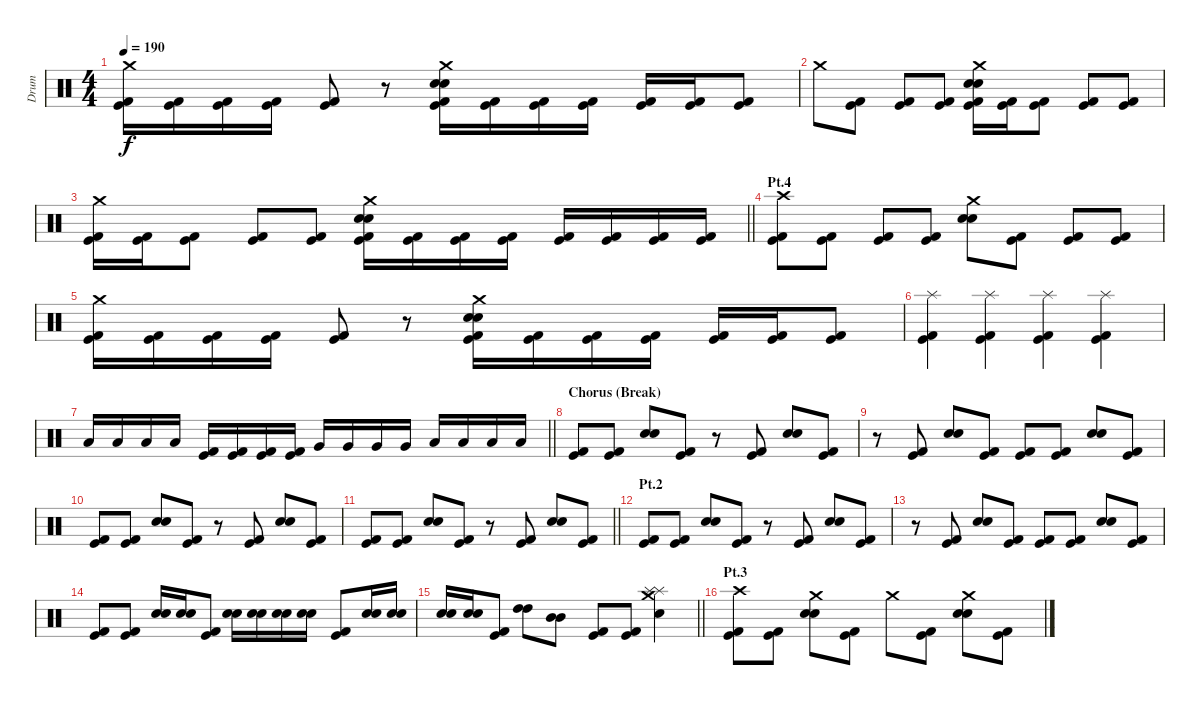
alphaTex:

\track ("Drum" "Drum") {instrument percussion}
\staff {score}
\articulation defaults
\ts (4 4)
\tempo 190
\clef neutral
\ks c
("Crash medium (hit)" "Kick (hit)" "Kick (hit) 2").16{dy f} ("Kick (hit)" "Kick (hit) 2").16 ("Kick (hit)" "Kick (hit) 2").16 ("Kick (hit)" "Kick (hit) 2").16 ("Kick (hit)" "Kick (hit) 2").8 r.8 ("Crash medium (hit)" "Electric Snare (hit)" "Snare (hit) 2" "Kick (hit)" "Kick (hit) 2").16 ("Kick (hit)" "Kick (hit) 2").16 ("Kick (hit)" "Kick (hit) 2").16 ("Kick (hit)" "Kick (hit) 2").16 ("Kick (hit)" "Kick (hit) 2").16 ("Kick (hit)" "Kick (hit) 2").16 ("Kick (hit)" "Kick (hit) 2").8 |
"Crash medium (hit)".8 ("Kick (hit)" "Kick (hit) 2").8 ("Kick (hit)" "Kick (hit) 2").8 ("Kick (hit)" "Kick (hit) 2").8 ("Crash medium (hit)" "Electric Snare (hit)" "Snare (hit) 2" "Kick (hit)" "Kick (hit) 2").16 ("Kick (hit)" "Kick (hit) 2").16 ("Kick (hit)" "Kick (hit) 2").8 ("Kick (hit)" "Kick (hit) 2").8 ("Kick (hit)" "Kick (hit) 2").8 |
\barLineRight lightlight
("Crash medium (hit)" "Kick (hit)" "Kick (hit) 2").16 ("Kick (hit)" "Kick (hit) 2").16 ("Kick (hit)" "Kick (hit) 2").8 ("Kick (hit)" "Kick (hit) 2").8 ("Kick (hit)" "Kick (hit) 2").8 ("Crash medium (hit)" "Electric Snare (hit)" "Snare (hit) 2" "Kick (hit)" "Kick (hit) 2").16 ("Kick (hit)" "Kick (hit) 2").16 ("Kick (hit)" "Kick (hit) 2").16 ("Kick (hit)" "Kick (hit) 2").16 ("Kick (hit)" "Kick (hit) 2").16 ("Kick (hit)" "Kick (hit) 2").16 ("Kick (hit)" "Kick (hit) 2").16 ("Kick (hit)" "Kick (hit) 2").16 |
\section ("" "Pt.4")
("Crash high (hit)" "Kick (hit)" "Kick (hit) 2").8 ("Kick (hit)" "Kick (hit) 2").8 ("Kick (hit)" "Kick (hit) 2").8 ("Kick (hit)" "Kick (hit) 2").8 ("Crash medium (hit)" "Electric Snare (hit)" "Snare (hit) 2").8 ("Kick (hit)" "Kick (hit) 2").8 ("Kick (hit)" "Kick (hit) 2").8 ("Kick (hit)" "Kick (hit) 2").8 |
("Crash medium (hit)" "Kick (hit)" "Kick (hit) 2").16 ("Kick (hit)" "Kick (hit) 2").16 ("Kick (hit)" "Kick (hit) 2").16 ("Kick (hit)" "Kick (hit) 2").16 ("Kick (hit)" "Kick (hit) 2").8 r.8 ("Crash medium (hit)" "Electric Snare (hit)" "Snare (hit) 2" "Kick (hit)" "Kick (hit) 2").16 ("Kick (hit)" "Kick (hit) 2").16 ("Kick (hit)" "Kick (hit) 2").16 ("Kick (hit)" "Kick (hit) 2").16 ("Kick (hit)" "Kick (hit) 2").16 ("Kick (hit)" "Kick (hit) 2").16 ("Kick (hit)" "Kick (hit) 2").8 |
("Splash (hit)" "Kick (hit)" "Kick (hit) 2").4 ("Splash (hit)" "Kick (hit)" "Kick (hit) 2").4 ("Splash (hit)" "Kick (hit)" "Kick (hit) 2").4 ("Splash (hit)" "Kick (hit)" "Kick (hit) 2").4 |
\barLineRight lightlight "Low Tom (hit)".16 "Low Tom (hit)".16 "Low Tom (hit)".16 "Low Tom (hit)".16
("Kick (hit)" "Kick (hit) 2").16 ("Kick (hit)" "Kick (hit) 2").16 ("Kick (hit)" "Kick (hit) 2").16 ("Kick (hit)" "Kick (hit) 2").16 "Very Low Tom (hit)".16 "Very Low Tom (hit)".16 "Very Low Tom (hit)".16 "Very Low Tom (hit)".16 "Low Floor Tom (hit)".16 "Low Floor Tom (hit)".16 "Low Floor Tom (hit)".16 "Low Floor Tom (hit)".16 |
\section ("" "Chorus (Break)")
("Kick (hit)" "Kick (hit) 2").8 ("Kick (hit)" "Kick (hit) 2").8 ("Electric Snare (hit)" "Snare (hit) 2").8 ("Kick (hit)" "Kick (hit) 2").8 r.8 ("Kick (hit)" "Kick (hit) 2").8 ("Electric Snare (hit)" "Snare (hit) 2").8 ("Kick (hit)" "Kick (hit) 2").8 |
r.8 ("Kick (hit)" "Kick (hit) 2").8 ("Electric Snare (hit)" "Snare (hit) 2").8 ("Kick (hit)" "Kick (hit) 2").8 ("Kick (hit)" "Kick (hit) 2").8 ("Kick (hit)" "Kick (hit) 2").8 ("Electric Snare (hit)" "Snare (hit) 2").8 ("Kick (hit)" "Kick (hit) 2").8 |
("Kick (hit)" "Kick (hit) 2").8 ("Kick (hit)" "Kick (hit) 2").8 ("Electric Snare (hit)" "Snare (hit) 2").8 ("Kick (hit)" "Kick (hit) 2").8 r.8 ("Kick (hit)" "Kick (hit) 2").8 ("Electric Snare (hit)" "Snare (hit) 2").8 ("Kick (hit)" "Kick (hit) 2").8 |
\barLineRight lightlight
("Kick (hit)" "Kick (hit) 2").8 ("Kick (hit)" "Kick (hit) 2").8 ("Electric Snare (hit)" "Snare (hit) 2").8 ("Kick (hit)" "Kick (hit) 2").8 r.8 ("Kick (hit)" "Kick (hit) 2").8 ("Electric Snare (hit)" "Snare (hit) 2").8 ("Kick (hit)" "Kick (hit) 2").8 |
\section ("" "Pt.2")
("Kick (hit)" "Kick (hit) 2").8 ("Kick (hit)" "Kick (hit) 2").8 ("Electric Snare (hit)" "Snare (hit) 2").8 ("Kick (hit)" "Kick (hit) 2").8 r.8 ("Kick (hit)" "Kick (hit) 2").8 ("Electric Snare (hit)" "Snare (hit) 2").8 ("Kick (hit)" "Kick (hit) 2").8 |
r.8 ("Kick (hit)" "Kick (hit) 2").8 ("Electric Snare (hit)" "Snare (hit) 2").8 ("Kick (hit)" "Kick (hit) 2").8 ("Kick (hit)" "Kick (hit) 2").8 ("Kick (hit)" "Kick (hit) 2").8 ("Electric Snare (hit)" "Snare (hit) 2").8 ("Kick (hit)" "Kick (hit) 2").8 |
("Kick (hit)" "Kick (hit) 2").8 ("Kick (hit)" "Kick (hit) 2").8 ("Electric Snare (hit)" "Snare (hit) 2").16 ("Electric Snare (hit)" "Snare (hit) 2").16 ("Kick (hit)" "Kick (hit) 2").8 ("Electric Snare (hit)" "Snare (hit) 2").16 ("Electric Snare (hit)" "Snare (hit) 2").16 ("Electric Snare (hit)" "Snare (hit) 2").16 ("Electric Snare (hit)" "Snare (hit) 2").16 ("Kick (hit)" "Kick (hit) 2").8 ("Electric Snare (hit)" "Snare (hit) 2").16 ("Electric Snare (hit)" "Snare (hit) 2").16 |
\barLineRight lightlight
("Electric Snare (hit)" "Snare (hit) 2").16 ("Electric Snare (hit)" "Snare (hit) 2").16 ("Kick (hit)" "Kick (hit) 2").8 ("High Tom (hit)" "High Tom (hit)").8 ("Mid Tom (hit)" "Mid Tom (hit)").8 ("Kick (hit)" "Kick (hit) 2").8 ("Kick (hit)" "Kick (hit) 2").8 ("Crash medium (hit)" "Splash (hit)" "Splash (hit)" "Snare (hit) 2").4 |
\section ("" "Pt.3")
("Crash high (hit)" "Kick (hit)" "Kick (hit) 2").8 ("Kick (hit)" "Kick (hit) 2").8 ("Crash medium (hit)" "Electric Snare (hit)" "Snare (hit) 2").8 ("Kick (hit)" "Kick (hit) 2").8 "Crash medium (hit)".8 ("Kick (hit)" "Kick (hit) 2").8 ("Crash medium (hit)" "Electric Snare (hit)" "Snare (hit) 2").8 ("Kick (hit)" "Kick (hit) 2").8
